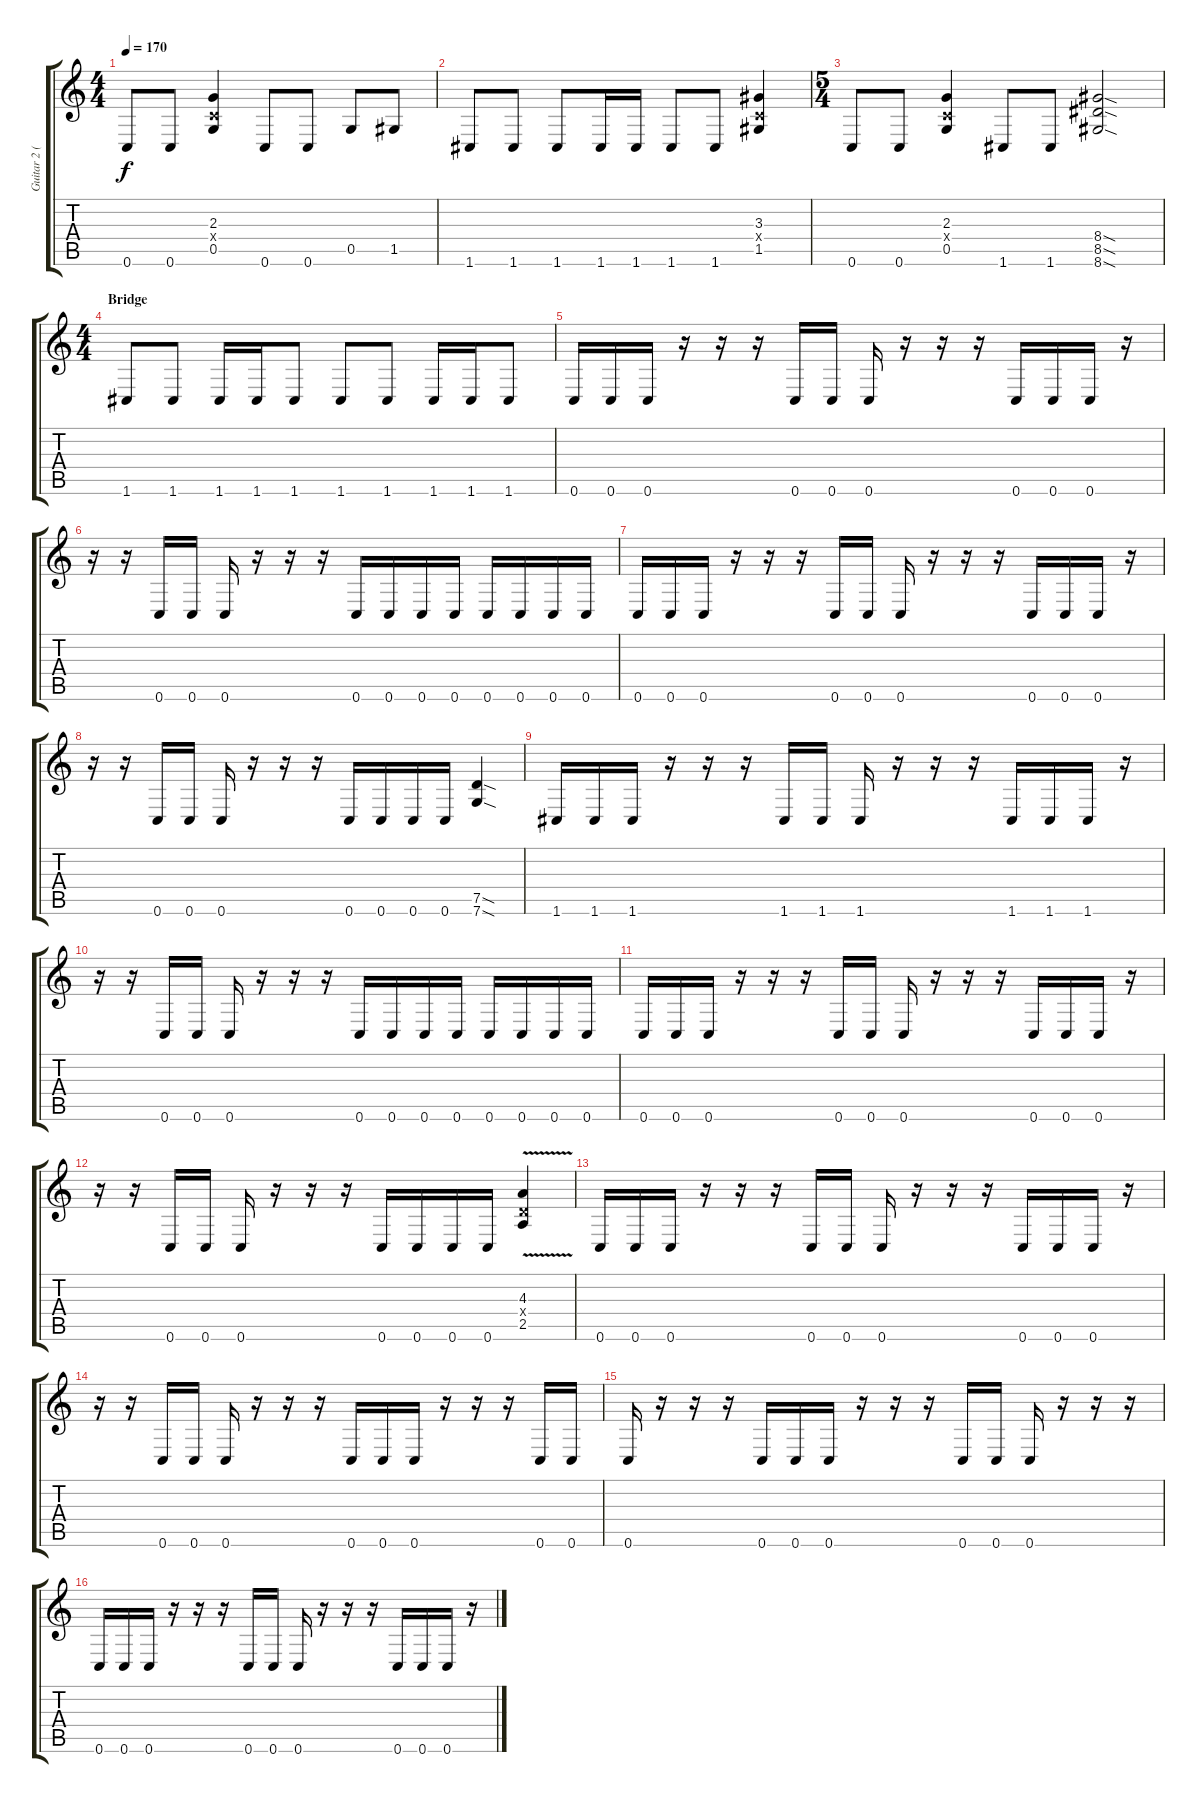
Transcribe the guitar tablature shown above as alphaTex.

\track ("Guitar 2 (FX)" "Guitar 2 (") {instrument overdrivenguitar}
\staff {score tabs}
\tuning (D4 A3 F3 C3 G2 C2) {hide}
\ts (4 4)
\tempo 170
\clef g2
\ks c
0.6.8{dy f} 0.6.8 (2.3 0.4{x} 0.5).4 0.6.8 0.6.8 0.5.8 1.5.8 |
1.6.8 1.6.8 1.6.8 1.6.16 1.6.16 1.6.8 1.6.8 (3.3 0.4{x} 1.5).4 |
\ts (5 4)
0.6.8 0.6.8 (2.3 0.4{x} 0.5).4 1.6.8 1.6.8 (8.4{sod} 8.5{sod} 8.6{sod}).2 |
\ts (4 4)
\section ("" "Bridge")
1.6.8 1.6.8 1.6.16 1.6.16 1.6.8 1.6.8 1.6.8 1.6.16 1.6.16 1.6.8 |
0.6.16 0.6.16 0.6.16 r.16 r.16 r.16 0.6.16 0.6.16 0.6.16 r.16 r.16 r.16 0.6.16 0.6.16 0.6.16 r.16 |
r.16 r.16 0.6.16 0.6.16 0.6.16 r.16 r.16 r.16 0.6.16 0.6.16 0.6.16 0.6.16 0.6.16 0.6.16 0.6.16 0.6.16 |
0.6.16 0.6.16 0.6.16 r.16 r.16 r.16 0.6.16 0.6.16 0.6.16 r.16 r.16 r.16 0.6.16 0.6.16 0.6.16 r.16 |
r.16 r.16 0.6.16 0.6.16 0.6.16 r.16 r.16 r.16 0.6.16 0.6.16 0.6.16 0.6.16 (7.5{sod} 7.6{sod}).4 |
1.6.16 1.6.16 1.6.16 r.16 r.16 r.16 1.6.16 1.6.16 1.6.16 r.16 r.16 r.16 1.6.16 1.6.16 1.6.16 r.16 |
r.16 r.16 0.6.16 0.6.16 0.6.16 r.16 r.16 r.16 0.6.16 0.6.16 0.6.16 0.6.16 0.6.16 0.6.16 0.6.16 0.6.16 |
0.6.16 0.6.16 0.6.16 r.16 r.16 r.16 0.6.16 0.6.16 0.6.16 r.16 r.16 r.16 0.6.16 0.6.16 0.6.16 r.16 |
r.16 r.16 0.6.16 0.6.16 0.6.16 r.16 r.16 r.16 0.6.16 0.6.16 0.6.16 0.6.16 (4.3{v} 2.4{x} 2.5{v}).4 |
0.6.16 0.6.16 0.6.16 r.16 r.16 r.16 0.6.16 0.6.16 0.6.16 r.16 r.16 r.16 0.6.16 0.6.16 0.6.16 r.16 |
r.16 r.16 0.6.16 0.6.16 0.6.16 r.16 r.16 r.16 0.6.16 0.6.16 0.6.16 r.16 r.16 r.16 0.6.16 0.6.16 |
0.6.16 r.16 r.16 r.16 0.6.16 0.6.16 0.6.16 r.16 r.16 r.16 0.6.16 0.6.16 0.6.16 r.16 r.16 r.16 |
0.6.16 0.6.16 0.6.16 r.16 r.16 r.16 0.6.16 0.6.16 0.6.16 r.16 r.16 r.16 0.6.16 0.6.16 0.6.16 r.16
